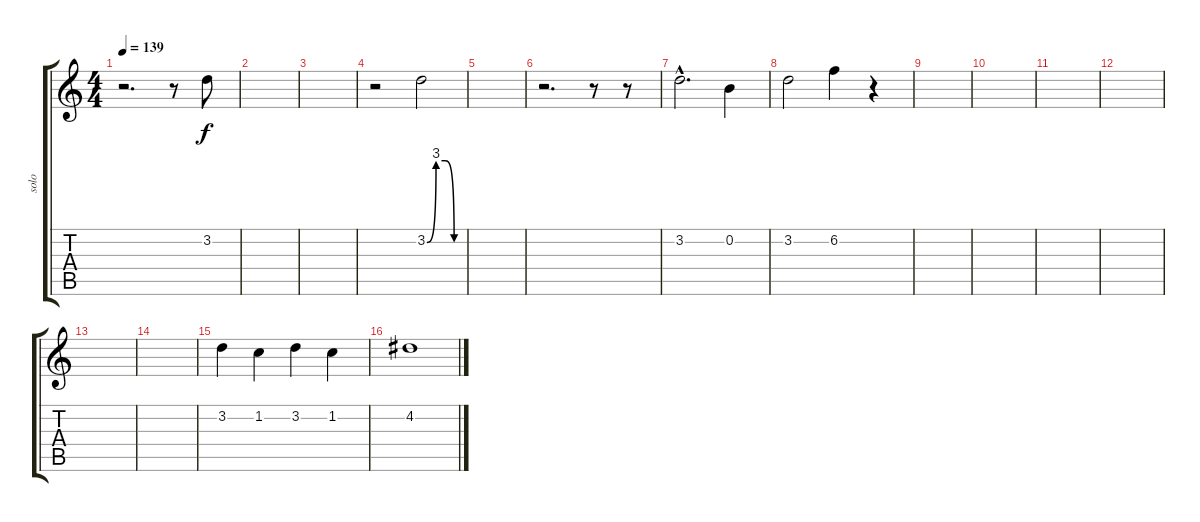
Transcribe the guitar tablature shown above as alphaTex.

\track ("solo" "solo") {instrument overdrivenguitar}
\staff {score tabs}
\tuning (E4 B3 G3 D3 A2 E2) {hide}
\ts (4 4)
\tempo 139
\clef g2
\ks c
r.2{d dy f} r.8 3.2.8 |
|
|
r.2 3.2{be (custom 0 0 15 12 30 12 45 0 60 0)}.2 |
|
r.2{d} r.8 r.8 |
3.2{hac}.2{d} 0.2.4 |
3.2.2 6.2.4 r.4 |
|
|
|
|
|
|
3.2.4 1.2.4 3.2.4 1.2.4 |
4.2.1
